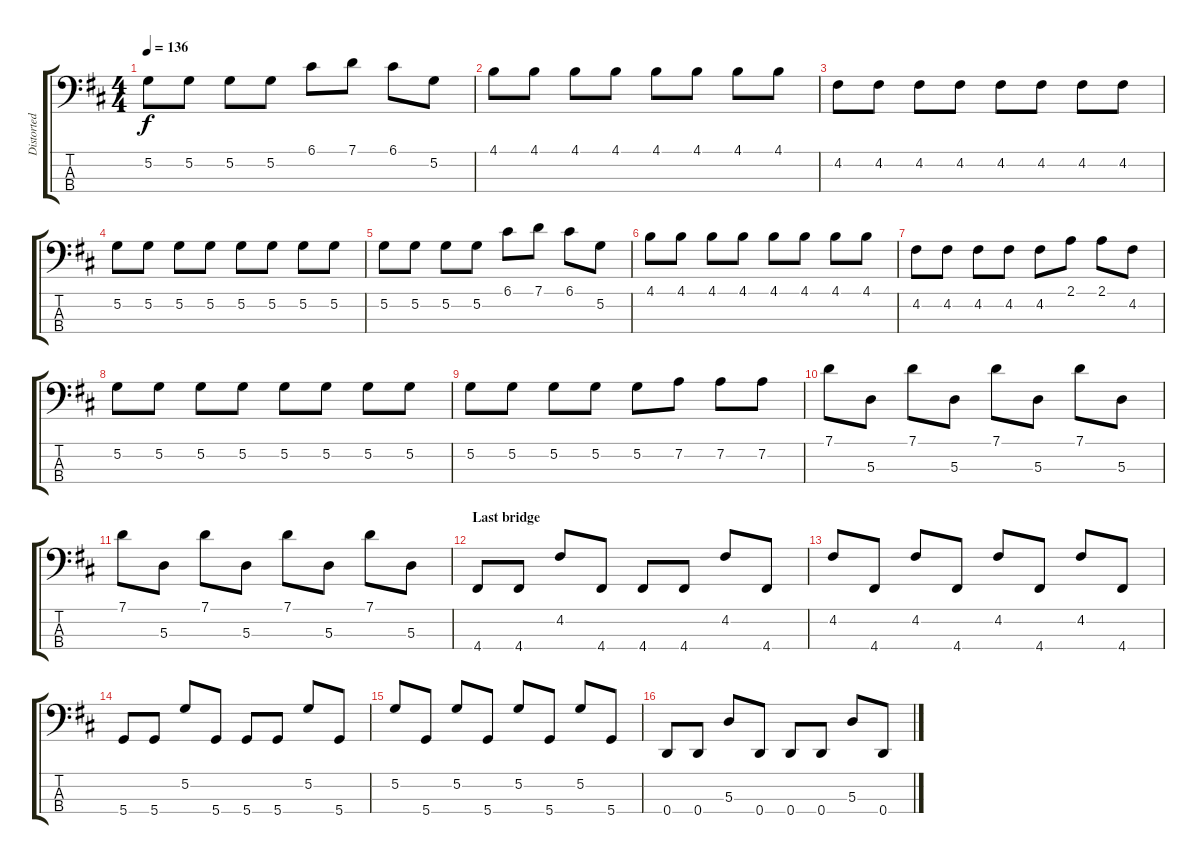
\track ("Distorted Bass Drop D" "Distorted ") {instrument distortionguitar}
\staff {score tabs}
\tuning (G2 D2 A1 D1) {hide}
\ts (4 4)
\tempo 136
\clef f4
\ks d
5.2.8{dy f} 5.2.8 5.2.8 5.2.8 6.1.8 7.1.8 6.1.8 5.2.8 |
4.1.8 4.1.8 4.1.8 4.1.8 4.1.8 4.1.8 4.1.8 4.1.8 |
4.2.8 4.2.8 4.2.8 4.2.8 4.2.8 4.2.8 4.2.8 4.2.8 |
5.2.8 5.2.8 5.2.8 5.2.8 5.2.8 5.2.8 5.2.8 5.2.8 |
5.2.8 5.2.8 5.2.8 5.2.8 6.1.8 7.1.8 6.1.8 5.2.8 |
4.1.8 4.1.8 4.1.8 4.1.8 4.1.8 4.1.8 4.1.8 4.1.8 |
4.2.8 4.2.8 4.2.8 4.2.8 4.2.8 2.1.8 2.1.8 4.2.8 |
5.2.8 5.2.8 5.2.8 5.2.8 5.2.8 5.2.8 5.2.8 5.2.8 |
5.2.8 5.2.8 5.2.8 5.2.8 5.2.8 7.2.8 7.2.8 7.2.8 |
7.1.8 5.3.8 7.1.8 5.3.8 7.1.8 5.3.8 7.1.8 5.3.8 |
7.1.8 5.3.8 7.1.8 5.3.8 7.1.8 5.3.8 7.1.8 5.3.8 |
\section ("" "Last bridge")
4.4.8 4.4.8 4.2.8 4.4.8 4.4.8 4.4.8 4.2.8 4.4.8 |
4.2.8 4.4.8 4.2.8 4.4.8 4.2.8 4.4.8 4.2.8 4.4.8 |
5.4.8 5.4.8 5.2.8 5.4.8 5.4.8 5.4.8 5.2.8 5.4.8 |
5.2.8 5.4.8 5.2.8 5.4.8 5.2.8 5.4.8 5.2.8 5.4.8 |
0.4.8 0.4.8 5.3.8 0.4.8 0.4.8 0.4.8 5.3.8 0.4.8
